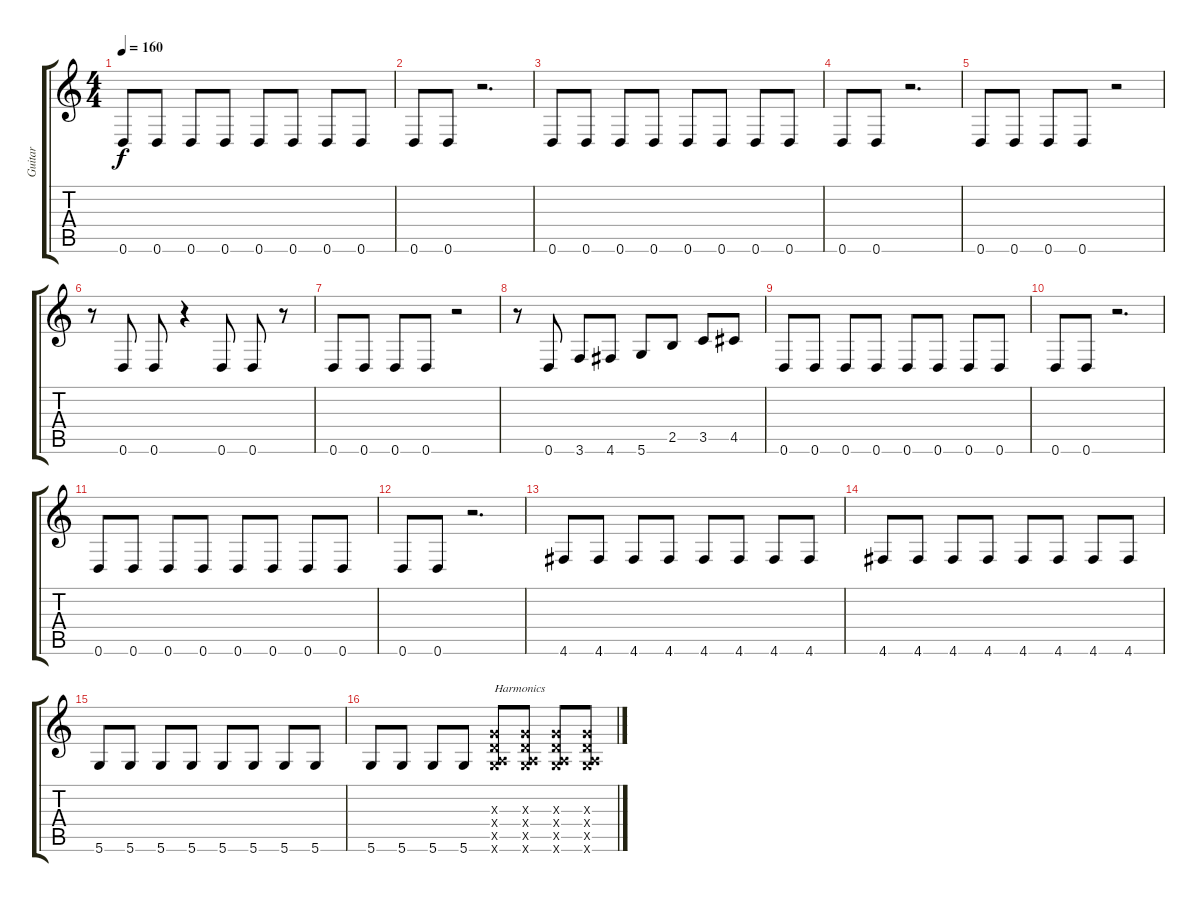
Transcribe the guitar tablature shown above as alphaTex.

\track ("Guitar" "Guitar") {instrument distortionguitar}
\staff {score tabs}
\tuning (E4 B3 G3 D3 A2 D2) {hide}
\ts (4 4)
\tempo 160
\clef g2
\ks c
0.6.8{dy f} 0.6.8 0.6.8 0.6.8 0.6.8 0.6.8 0.6.8 0.6.8 |
0.6.8 0.6.8 r.2{d} |
0.6.8 0.6.8 0.6.8 0.6.8 0.6.8 0.6.8 0.6.8 0.6.8 |
0.6.8 0.6.8 r.2{d} |
0.6.8 0.6.8 0.6.8 0.6.8 r.2 |
r.8 0.6.8 0.6.8 r.4 0.6.8 0.6.8 r.8 |
0.6.8 0.6.8 0.6.8 0.6.8 r.2 |
r.8 0.6.8 3.6.8 4.6.8 5.6.8 2.5.8 3.5.8 4.5.8 |
0.6.8 0.6.8 0.6.8 0.6.8 0.6.8 0.6.8 0.6.8 0.6.8 |
0.6.8 0.6.8 r.2{d} |
0.6.8 0.6.8 0.6.8 0.6.8 0.6.8 0.6.8 0.6.8 0.6.8 |
0.6.8 0.6.8 r.2{d} |
4.6.8 4.6.8 4.6.8 4.6.8 4.6.8 4.6.8 4.6.8 4.6.8 |
4.6.8 4.6.8 4.6.8 4.6.8 4.6.8 4.6.8 4.6.8 4.6.8 |
5.6.8 5.6.8 5.6.8 5.6.8 5.6.8 5.6.8 5.6.8 5.6.8 |
5.6.8 5.6.8 5.6.8 5.6.8 (0.3{x} 0.4{x} 0.5{x} 5.6{x}).8{txt "Harmonics"} (0.3{x} 0.4{x} 0.5{x} 5.6{x}).8 (0.3{x} 0.4{x} 0.5{x} 5.6{x}).8 (0.3{x} 0.4{x} 0.5{x} 5.6{x}).8
